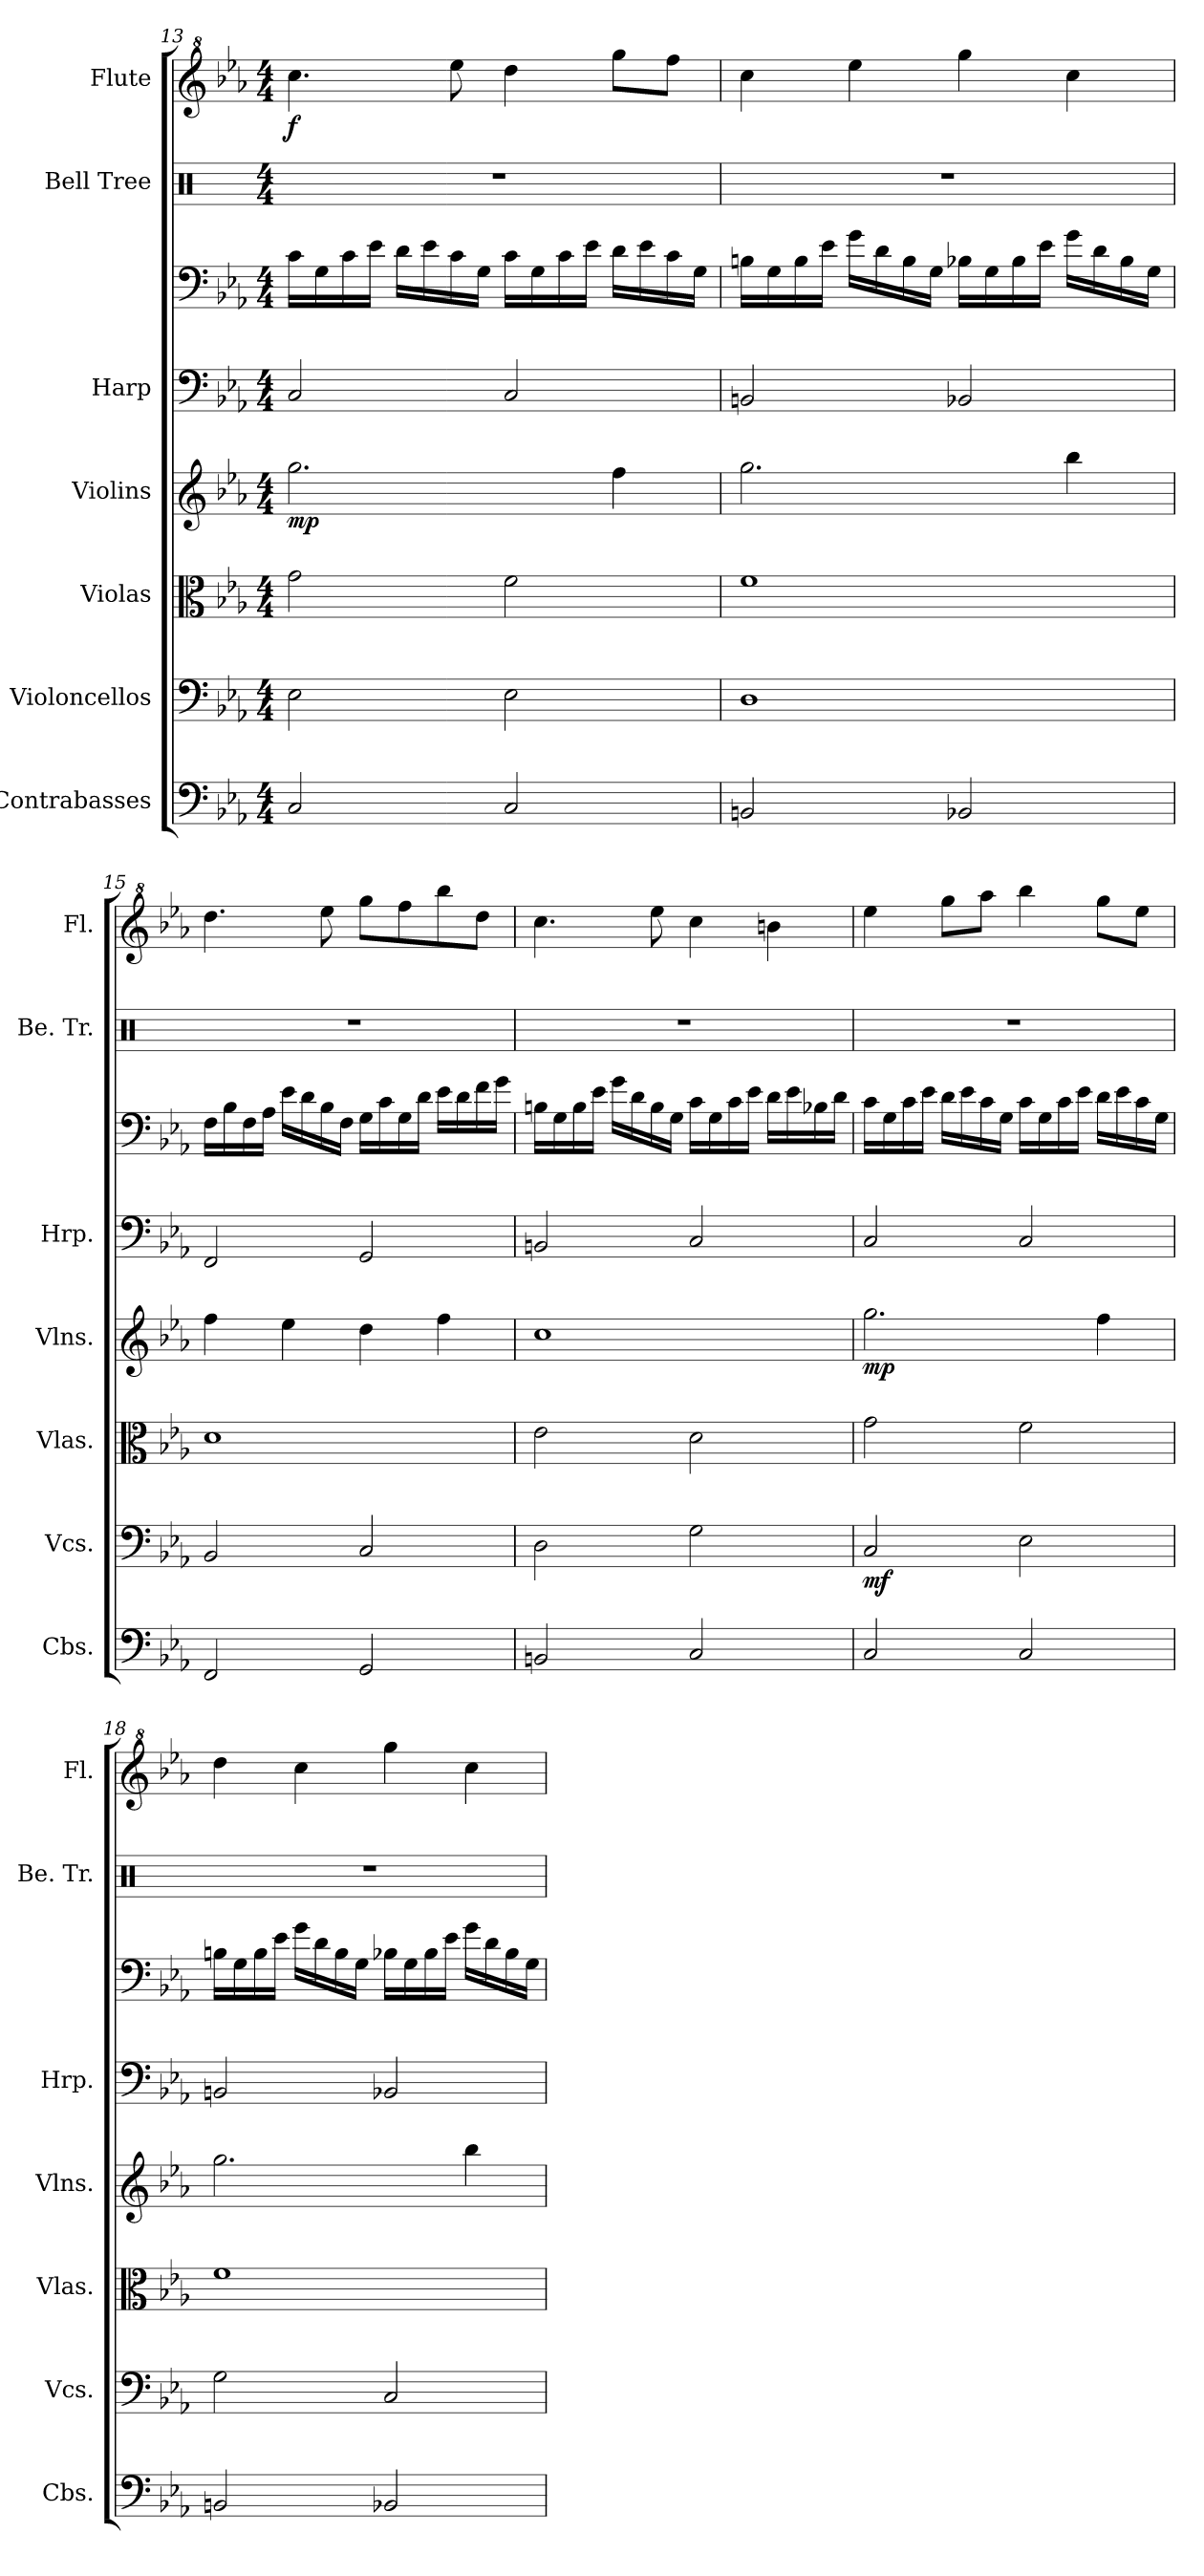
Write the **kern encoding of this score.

**kern	**kern	**dynam	**kern	**kern	**dynam	**kern	**kern	**kern	**kern	**dynam
*part7	*part6	*part6	*part5	*part4	*part4	*part3	*part3	*part2	*part1	*part1
*staff8	*staff7	*staff7	*staff6	*staff5	*staff5	*staff4	*staff3	*staff2	*staff1	*staff1
*I"Contrabasses	*I"Violoncellos	*	*I"Violas	*I"Violins	*	*I"Harp	*	*I"Bell Tree	*I"Flute	*
*I'Cbs.	*I'Vcs.	*	*I'Vlas.	*I'Vlns.	*	*I'Hrp.	*	*I'Be. Tr.	*I'Fl.	*
!!LO:PB:g=z
*clefF4	*clefF4	*	*clefC3	*clefG2	*	*clefF4	*clefF4	*clefX	*clefG^2	*
*ITrd7c12	*	*	*	*	*	*	*	*	*	*
*k[b-e-a-]	*k[b-e-a-]	*	*k[b-e-a-]	*k[b-e-a-]	*	*k[b-e-a-]	*k[b-e-a-]	*k[]	*k[b-e-a-]	*
*M4/4	*M4/4	*	*M4/4	*M4/4	*	*M4/4	*M4/4	*M4/4	*M4/4	*
=13	=13	=13	=13	=13	=13	=13	=13	=13	=13	=13
!	!	!	!	!	!LO:DY:b	!	!	!	!	!LO:DY:b
2CC/	2E-\	.	2g\	2.gg\	mp	2C/	16c\LL	1r	4.ccc\	f
.	.	.	.	.	.	.	16G\	.	.	.
.	.	.	.	.	.	.	16c\	.	.	.
.	.	.	.	.	.	.	16e-\JJ	.	.	.
.	.	.	.	.	.	.	16d\LL	.	.	.
.	.	.	.	.	.	.	16e-\	.	.	.
.	.	.	.	.	.	.	16c\	.	8eee-\	.
.	.	.	.	.	.	.	16G\JJ	.	.	.
2CC/	2E-\	.	2f\	.	.	2C/	16c\LL	.	4ddd\	.
.	.	.	.	.	.	.	16G\	.	.	.
.	.	.	.	.	.	.	16c\	.	.	.
.	.	.	.	.	.	.	16e-\JJ	.	.	.
.	.	.	.	4ff\	.	.	16d\LL	.	8ggg\L	.
.	.	.	.	.	.	.	16e-\	.	.	.
.	.	.	.	.	.	.	16c\	.	8fff\J	.
.	.	.	.	.	.	.	16G\JJ	.	.	.
=14	=14	=14	=14	=14	=14	=14	=14	=14	=14	=14
2BBBn/	1D	.	1f	2.gg\	.	2BBn/	16Bn\LL	1r	4ccc\	.
.	.	.	.	.	.	.	16G\	.	.	.
.	.	.	.	.	.	.	16B\	.	.	.
.	.	.	.	.	.	.	16e-\JJ	.	.	.
.	.	.	.	.	.	.	16g\LL	.	4eee-\	.
.	.	.	.	.	.	.	16d\	.	.	.
.	.	.	.	.	.	.	16B\	.	.	.
.	.	.	.	.	.	.	16G\JJ	.	.	.
2BBB-X/	.	.	.	.	.	2BB-X/	16B-X\LL	.	4ggg\	.
.	.	.	.	.	.	.	16G\	.	.	.
.	.	.	.	.	.	.	16B-\	.	.	.
.	.	.	.	.	.	.	16e-\JJ	.	.	.
.	.	.	.	4bb-\	.	.	16g\LL	.	4ccc\	.
.	.	.	.	.	.	.	16d\	.	.	.
.	.	.	.	.	.	.	16B-\	.	.	.
.	.	.	.	.	.	.	16G\JJ	.	.	.
!!LO:LB:g=z
=15	=15	=15	=15	=15	=15	=15	=15	=15	=15	=15
2FFF/	2BB-/	.	1d	4ff\	.	2FF/	16F\LL	1r	4.ddd\	.
.	.	.	.	.	.	.	16B-\	.	.	.
.	.	.	.	.	.	.	16F\	.	.	.
.	.	.	.	.	.	.	16A-\JJ	.	.	.
.	.	.	.	4ee-\	.	.	16e-\LL	.	.	.
.	.	.	.	.	.	.	16d\	.	.	.
.	.	.	.	.	.	.	16B-\	.	8eee-\	.
.	.	.	.	.	.	.	16F\JJ	.	.	.
2GGG/	2C/	.	.	4dd\	.	2GG/	16G\LL	.	8ggg\L	.
.	.	.	.	.	.	.	16c\	.	.	.
.	.	.	.	.	.	.	16G\	.	8fff\	.
.	.	.	.	.	.	.	16d\JJ	.	.	.
.	.	.	.	4ff\	.	.	16e-\LL	.	8bbb-\	.
.	.	.	.	.	.	.	16d\	.	.	.
.	.	.	.	.	.	.	16f\	.	8ddd\J	.
.	.	.	.	.	.	.	16g\JJ	.	.	.
=16	=16	=16	=16	=16	=16	=16	=16	=16	=16	=16
2BBBn/	2D\	.	2e-\	1cc	.	2BBn/	16Bn\LL	1r	4.ccc\	.
.	.	.	.	.	.	.	16G\	.	.	.
.	.	.	.	.	.	.	16B\	.	.	.
.	.	.	.	.	.	.	16e-\JJ	.	.	.
.	.	.	.	.	.	.	16g\LL	.	.	.
.	.	.	.	.	.	.	16d\	.	.	.
.	.	.	.	.	.	.	16B\	.	8eee-\	.
.	.	.	.	.	.	.	16G\JJ	.	.	.
2CC/	2G\	.	2d\	.	.	2C/	16c\LL	.	4ccc\	.
.	.	.	.	.	.	.	16G\	.	.	.
.	.	.	.	.	.	.	16c\	.	.	.
.	.	.	.	.	.	.	16e-\JJ	.	.	.
.	.	.	.	.	.	.	16d\LL	.	4bbn\	.
.	.	.	.	.	.	.	16e-\	.	.	.
.	.	.	.	.	.	.	16B-X\	.	.	.
.	.	.	.	.	.	.	16d\JJ	.	.	.
!!LO:PB:g=z
=17	=17	=17	=17	=17	=17	=17	=17	=17	=17	=17
!	!	!LO:DY:b	!	!	!LO:DY:b	!	!	!	!	!
2CC/	2C/	mf	2g\	2.gg\	mp	2C/	16c\LL	1r	4eee-\	.
.	.	.	.	.	.	.	16G\	.	.	.
.	.	.	.	.	.	.	16c\	.	.	.
.	.	.	.	.	.	.	16e-\JJ	.	.	.
.	.	.	.	.	.	.	16d\LL	.	8ggg\L	.
.	.	.	.	.	.	.	16e-\	.	.	.
.	.	.	.	.	.	.	16c\	.	8aaa-\J	.
.	.	.	.	.	.	.	16G\JJ	.	.	.
2CC/	2E-\	.	2f\	.	.	2C/	16c\LL	.	4bbb-\	.
.	.	.	.	.	.	.	16G\	.	.	.
.	.	.	.	.	.	.	16c\	.	.	.
.	.	.	.	.	.	.	16e-\JJ	.	.	.
.	.	.	.	4ff\	.	.	16d\LL	.	8ggg\L	.
.	.	.	.	.	.	.	16e-\	.	.	.
.	.	.	.	.	.	.	16c\	.	8eee-\J	.
.	.	.	.	.	.	.	16G\JJ	.	.	.
=18	=18	=18	=18	=18	=18	=18	=18	=18	=18	=18
2BBBn/	2G\	.	1f	2.gg\	.	2BBn/	16Bn\LL	1r	4ddd\	.
.	.	.	.	.	.	.	16G\	.	.	.
.	.	.	.	.	.	.	16B\	.	.	.
.	.	.	.	.	.	.	16e-\JJ	.	.	.
.	.	.	.	.	.	.	16g\LL	.	4ccc\	.
.	.	.	.	.	.	.	16d\	.	.	.
.	.	.	.	.	.	.	16B\	.	.	.
.	.	.	.	.	.	.	16G\JJ	.	.	.
2BBB-X/	2C/	.	.	.	.	2BB-X/	16B-X\LL	.	4ggg\	.
.	.	.	.	.	.	.	16G\	.	.	.
.	.	.	.	.	.	.	16B-\	.	.	.
.	.	.	.	.	.	.	16e-\JJ	.	.	.
.	.	.	.	4bb-\	.	.	16g\LL	.	4ccc\	.
.	.	.	.	.	.	.	16d\	.	.	.
.	.	.	.	.	.	.	16B-\	.	.	.
.	.	.	.	.	.	.	16G\JJ	.	.	.
=	=	=	=	=	=	=	=	=	=	=
*-	*-	*-	*-	*-	*-	*-	*-	*-	*-	*-
